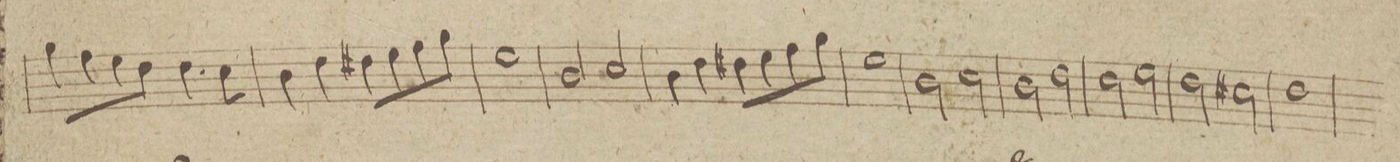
**kern	**dynam
*I"Clarinetto 1mo in C.	*
*clefG2	*
*k[f#c#g#d#]	*
*met(c|)	*
*M2/2	*
8ee\L	.
8dd#\	.
8cc#\	.
8b\J	.
4.b\	.
8a\	.
=37	=37
4g#\	.
4b\	.
8b#X\L	.
8cc#\	.
8dd#\	.
8ee\J	.
=38	=38
1cc#\	.
=39	=39
2g#/	.
2a/	.
=40	=40
4g#\	.
4b\	.
8b#X\L	.
8cc#\	.
8dd#\	.
8ee\J	.
=41	=41
1cc#\	.
=42	=42
*2\right	*
2g#\	.
2a\	.
=43	=43
2g#\	.
2b\	.
=44	=44
2b\	.
2cc#\	.
=45	=45
2b\	.
2a#X\	.
=46	=46
1b\	.
=47	=47
*-	*-
